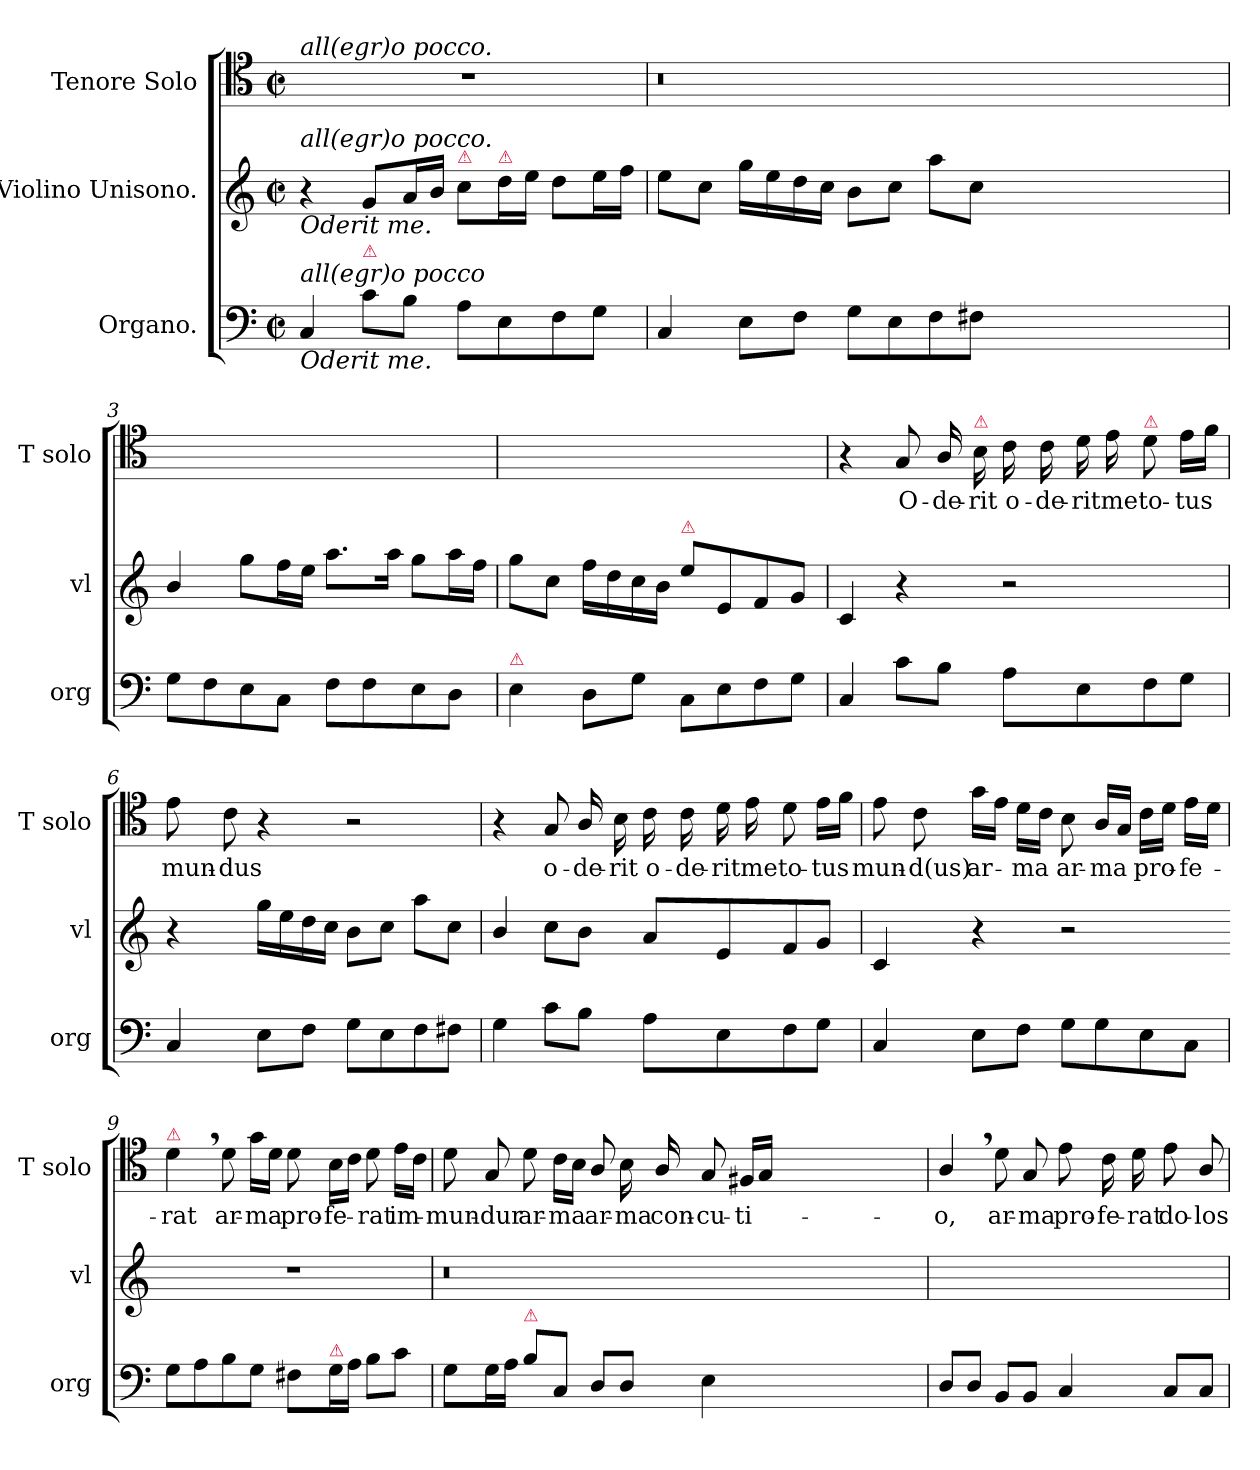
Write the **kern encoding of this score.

**kern	**kern	**kern	**text
*part3	*part2	*part1	*part1
*staff3	*staff2	*staff1	*staff1
*I"Organo.	*I"Violino Unisono.	*I"Tenore Solo	*
*I'org	*I'vl	*I'T solo	*
*clefF4	*clefG2	*clefC4	*
*k[]	*k[]	*k[]	*
*M2/2	*M2/2	*M2/2	*
*met(c|)	*met(c|)	*met(c|)	*
=1	=1	=1	=1
!	!	!LO:TX:a:i:t=all(egr)o pocco.	!
!	!LO:TX:a:i:t=all(egr)o pocco.	!	!
!	!LO:TX:b:i:t=Oderit me.	!	!
!LO:TX:a:i:t=all(egr)o pocco	!	!	!
!LO:TX:b:i:t=Oderit me.	!	!	!
4C/	4r	1r	.
!LO:TX:a:color=crimson:t=⚠	!	!	!
8c\L	8g/L	.	.
8B\J	16a/L	.	.
.	16b/JJ	.	.
!	!LO:TX:a:color=crimson:t=⚠	!	!
8A\L	8cc\L	.	.
!	!LO:TX:a:color=crimson:t=⚠	!	!
8E\	16dd\L	.	.
.	16ee\JJ	.	.
8F\	8dd\L	.	.
8G\J	16ee\L	.	.
.	16ff\JJ	.	.
=2	=2	=2	=2
4C/	8ee\L	0.r	.
.	8cc\J	.	.
8E\L	16gg\LL	.	.
.	16ee\	.	.
8F\J	16dd\	.	.
.	16cc\JJ	.	.
8G\L	8b\L	.	.
8E\	8cc\J	.	.
8F\	8aa\L	.	.
8F#X\J	8cc\J	.	.
0ryy	0ryy	.	.
=3	=3	=3	=3
8G\L	4b/	1ryy	.
8F\	.	.	.
8E\	8gg\L	.	.
8C\J	16ff\L	.	.
.	16ee\JJ	.	.
8F\L	8.aa\L	.	.
8F\	.	.	.
.	16aa\Jk	.	.
8E\	8gg\L	.	.
8D\J	16aa\L	.	.
.	16ff\JJ	.	.
=4	=4	=4	=4
!LO:TX:a:color=crimson:t=⚠	!	!	!
4E\	8gg\L	1ryy	.
.	8cc\J	.	.
8D\L	16ff\LL	.	.
.	16dd\	.	.
8G\J	16cc\	.	.
.	16b\JJ	.	.
!	!LO:TX:a:color=crimson:t=⚠	!	!
8C\L	8ee\L	.	.
8E\	8e/	.	.
8F\	8f/	.	.
8G\J	8g/J	.	.
=5	=5	=5	=5
4C/	4c/	4r	.
8c\L	4r	8G/	O-
8B\J	.	16A/	-de-
!	!	!LO:TX:a:color=crimson:t=⚠	!
.	.	16B\	-rit
8A\L	2r	16c\	o-
.	.	16c\	-de-
8E\	.	16d\	-rit
.	.	16e\	me
!	!	!LO:TX:a:color=crimson:t=⚠	!
8F\	.	8d\	to-
8G\J	.	16e\LL	-tus
.	.	16f\JJ	.
=6	=6	=6	=6
4C/	4r	8e\	mun-
.	.	8c\	-dus
8E\L	16gg\LL	4r	.
.	16ee\	.	.
8F\J	16dd\	.	.
.	16cc\JJ	.	.
8G\L	8b\L	2r	.
8E\	8cc\J	.	.
8F\	8aa\L	.	.
8F#X\J	8cc\J	.	.
=7	=7	=7	=7
4G\	4b/	4r	.
8c\L	8cc\L	8G/	o-
8B\J	8b\J	16A/	-de-
.	.	16B\	-rit
8A\L	8a/L	16c\	o-
.	.	16c\	-de-
8E\	8e/	16d\	-rit
.	.	16e\	me
8F\	8f/	8d\	to-
8G\J	8g/J	16e\LL	-tus
.	.	16f\JJ	.
=8	=8	=8	=8
4C/	4c/	8e\	mun-
.	.	8c\	-d(us)
8E\L	4r	16g\LL	ar-
.	.	16e\JJ	.
8F\J	.	16d\LL	-ma
.	.	16c\JJ	.
8G\L	2r	8B\	ar-
8G\	.	16A/LL	-ma
.	.	16G/JJ	.
8E\	.	16c\LL	pro-
.	.	16d\JJ	.
8C\J	.	16e\LL	-fe-
.	.	16d\JJ	.
=9	=9-	=9	=9
!	!	!LO:TX:a:color=crimson:t=⚠	!
8G\L	1r	4d,\	-rat
8A\	.	.	.
8B\	.	8d\	ar-
8G\J	.	16g\LL	-ma
.	.	16d\JJ	.
8F#X\L	.	8d\	pro-
!LO:TX:a:color=crimson:t=⚠	!	!	!
16G\L	.	16B\LL	-fe-
16A\JJ	.	16c\JJ	.
8B\L	.	8d\	-rat
8c\J	.	16e\LL	im-
.	.	16c\JJ	.
=10	=10	=10	=10
8G\L	0.r	8d\	-mun-
16G\L	.	8G/	-dur
16A\JJ	.	.	.
!LO:TX:a:color=crimson:t=⚠	!	!	!
8B\L	.	8d\	ar-
8C/J	.	16c\LL	-ma
.	.	16B\JJ	.
8D/L	.	8A/	ar-
8D/J	.	16B\	-ma
.	.	16A/	con-
4E\	.	8G/	-cu-
.	.	16F#X/LL	-ti-
.	.	16G/JJ	.
0ryy	.	0ryy	.
=11	=11	=11	=11
8D/L	1ryy	4A,/	-o,
8D/J	.	.	.
8BB/L	.	8d\	ar-
8BB/J	.	8G/	-ma
4C/	.	8e\	pro-
.	.	16c\	-fe-
.	.	16d\	-rat
8C/L	.	8e\	do-
8C/J	.	8A/	-los
=	=	=	=
*-	*-	*-	*-
